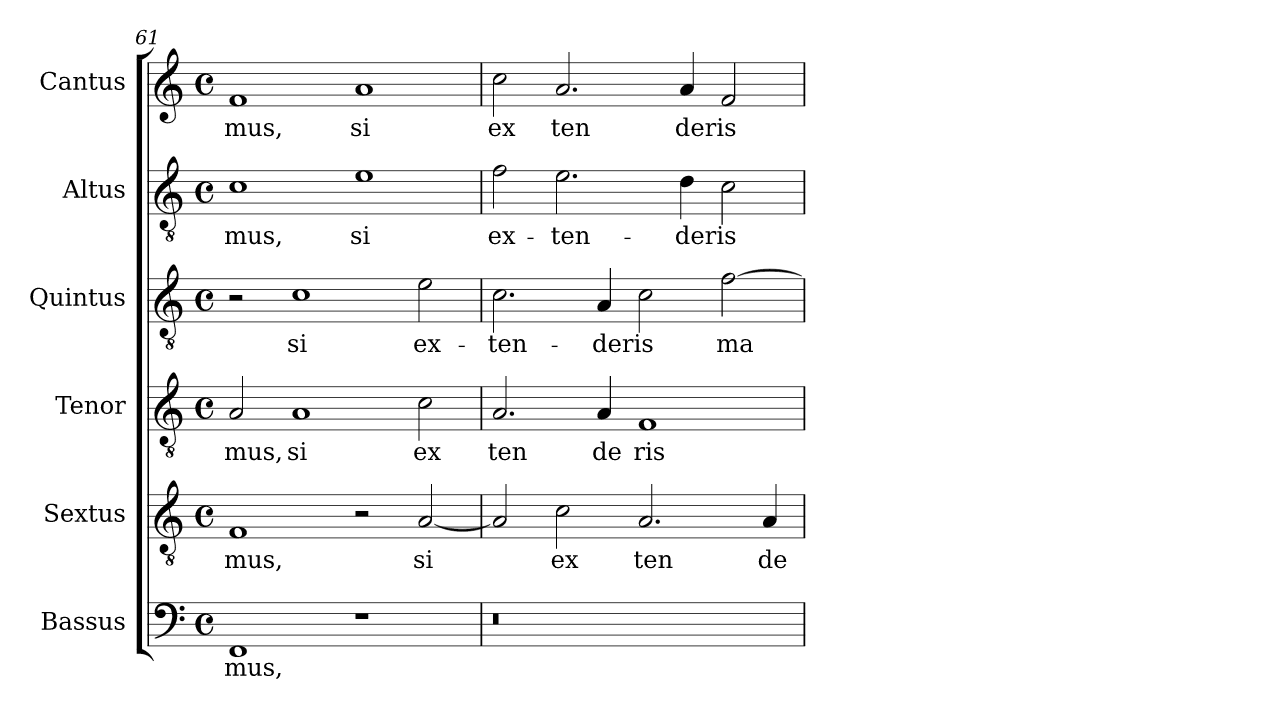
**kern	**text	**kern	**text	**kern	**text	**kern	**text	**kern	**text	**kern	**text
*part6	*part6	*part5	*part5	*part4	*part4	*part3	*part3	*part2	*part2	*part1	*part1
*staff6	*staff6	*staff5	*staff5	*staff4	*staff4	*staff3	*staff3	*staff2	*staff2	*staff1	*staff1
*I"Bassus	*	*I"Sextus	*	*I"Tenor	*	*I"Quintus	*	*I"Altus	*	*I"Cantus	*
*clefF4	*	*clefGv2	*	*clefGv2	*	*clefGv2	*	*clefGv2	*	*clefG2	*
*M4/4	*	*M4/4	*	*M4/4	*	*M4/4	*	*M4/4	*	*M4/4	*
*met(c)	*	*met(c)	*	*met(c)	*	*met(c)	*	*met(c)	*	*met(c)	*
=61	=61	=61	=61	=61	=61	=61	=61	=61	=61	=61	=61
!	!LO:LY:b:cj	!	!LO:LY:b:cj	!	!LO:LY:b:cj	!	!	!	!LO:LY:b:cj	!	!LO:LY:b:cj
1FF	-mus,	1F	mus,	2A/	mus,	2r	.	1c	-mus,	1f	mus,
!	!	!	!	!	!LO:LY:b:cj	!	!LO:LY:b:cj	!	!	!	!
.	.	.	.	1A	si	1c	si	.	.	.	.
!	!	!	!	!	!	!	!	!	!LO:LY:b:cj	!	!LO:LY:b:cj
1r	.	2r	.	.	.	.	.	1e	si	1a	si
!	!	!	!LO:LY:b:cj	!	!LO:LY:b:cj	!	!LO:LY:b:cj	!	!	!	!
.	.	[<2A/	si	2c\	ex	2e\	ex-	.	.	.	.
=62	=62	=62	=62	=62	=62	=62	=62	=62	=62	=62	=62
!	!	!	!	!	!LO:LY:b:cj	!	!LO:LY:b:cj	!	!LO:LY:b:cj	!	!LO:LY:b:cj
0r	.	2A/]	.	2.A/	ten	2.c\	-ten-	2f\	ex-	2cc\	ex
!	!	!	!LO:LY:b:cj	!	!	!	!	!	!LO:LY:b:cj	!	!LO:LY:b:cj
.	.	2c\	ex	.	.	.	.	2.e\	-ten-	2.a/	ten
!	!	!	!	!	!LO:LY:b:cj	!	!LO:LY:b	!	!	!	!
.	.	.	.	4A/	de	4A/	-deris	.	.	.	.
!	!	!	!LO:LY:b:cj	!	!LO:LY:b:cj	!	!	!	!	!	!
.	.	2.A/	ten	1F	ris	2c\	.	.	.	.	.
!	!	!	!	!	!	!	!	!	!LO:LY:b	!	!LO:LY:b
.	.	.	.	.	.	.	.	4d\	-deris	4a/	deris
!	!	!	!	!	!	!	!LO:LY:b	!	!	!	!
.	.	.	.	.	.	[>2f\	ma-	2c\	.	2f/	.
!	!	!	!LO:LY:b:cj	!	!	!	!	!	!	!	!
.	.	4A/	de	.	.	.	.	.	.	.	.
=	=	=	=	=	=	=	=	=	=	=	=
*-	*-	*-	*-	*-	*-	*-	*-	*-	*-	*-	*-
